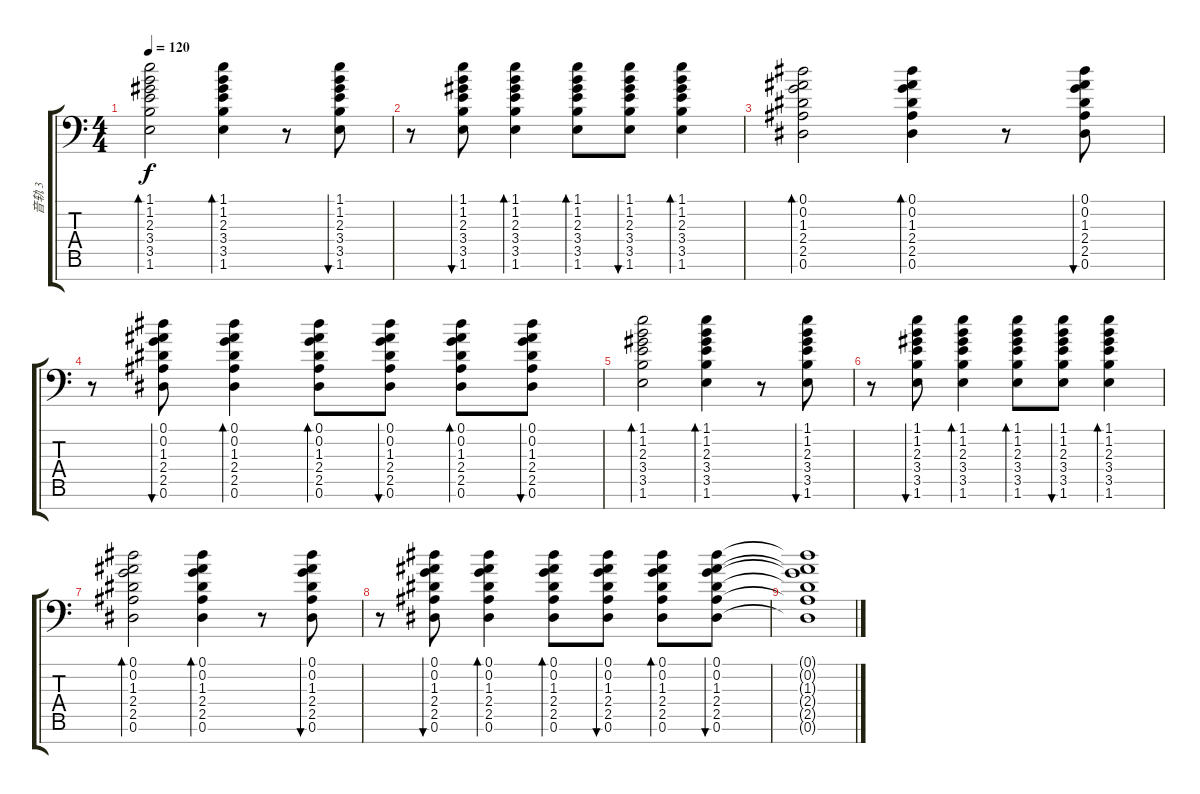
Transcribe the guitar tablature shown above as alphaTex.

\track ("音轨 3" "音轨 3") {instrument distortionguitar}
\staff {score tabs}
\tuning (Eb4 Bb3 Gb3 Db3 Ab2 Eb2 Bb1) {hide}
\ts (4 4)
\tempo 120
\clef f4
\ks c
(1.1 1.2 2.3 3.4 3.5 1.6).2{bd 60 dy f volume 6 instrument electricguitarclean} (1.1 1.2 2.3 3.4 3.5 1.6).4{bd 60} r.8 (1.1 1.2 2.3 3.4 3.5 1.6).8{bu 60} |
r.8 (1.1 1.2 2.3 3.4 3.5 1.6).8{bu 60} (1.1 1.2 2.3 3.4 3.5 1.6).4{bd 60} (1.1 1.2 2.3 3.4 3.5 1.6).8{bd 60} (1.1 1.2 2.3 3.4 3.5 1.6).8{bu 60} (1.1 1.2 2.3 3.4 3.5 1.6).4{bd 60} |
(0.1 0.2 1.3 2.4 2.5 0.6).2{bd 60 volume 6 instrument electricguitarclean} (0.1 0.2 1.3 2.4 2.5 0.6).4{bd 60} r.8 (0.1 0.2 1.3 2.4 2.5 0.6).8{bu 60} |
r.8 (0.1 0.2 1.3 2.4 2.5 0.6).8{bu 60} (0.1 0.2 1.3 2.4 2.5 0.6).4{bd 60} (0.1 0.2 1.3 2.4 2.5 0.6).8{bd 60} (0.1 0.2 1.3 2.4 2.5 0.6).8{bu 60} (0.1 0.2 1.3 2.4 2.5 0.6).8{bd 60} (0.1 0.2 1.3 2.4 2.5 0.6).8{bu 60} |
(1.1 1.2 2.3 3.4 3.5 1.6).2{bd 60 volume 6 instrument electricguitarclean} (1.1 1.2 2.3 3.4 3.5 1.6).4{bd 60} r.8 (1.1 1.2 2.3 3.4 3.5 1.6).8{bu 60} |
r.8 (1.1 1.2 2.3 3.4 3.5 1.6).8{bu 60} (1.1 1.2 2.3 3.4 3.5 1.6).4{bd 60} (1.1 1.2 2.3 3.4 3.5 1.6).8{bd 60} (1.1 1.2 2.3 3.4 3.5 1.6).8{bu 60} (1.1 1.2 2.3 3.4 3.5 1.6).4{bd 60} |
(0.1 0.2 1.3 2.4 2.5 0.6).2{bd 60 volume 6 instrument electricguitarclean} (0.1 0.2 1.3 2.4 2.5 0.6).4{bd 60} r.8 (0.1 0.2 1.3 2.4 2.5 0.6).8{bu 60} |
r.8 (0.1 0.2 1.3 2.4 2.5 0.6).8{bu 60} (0.1 0.2 1.3 2.4 2.5 0.6).4{bd 60} (0.1 0.2 1.3 2.4 2.5 0.6).8{bd 60} (0.1 0.2 1.3 2.4 2.5 0.6).8{bu 60} (0.1 0.2 1.3 2.4 2.5 0.6).8{bd 60} (0.1 0.2 1.3 2.4 2.5 0.6).8{bu 60} |
(0.1{t} 0.2{t} 1.3{t} 2.4{t} 2.5{t} 0.6{t}).1
